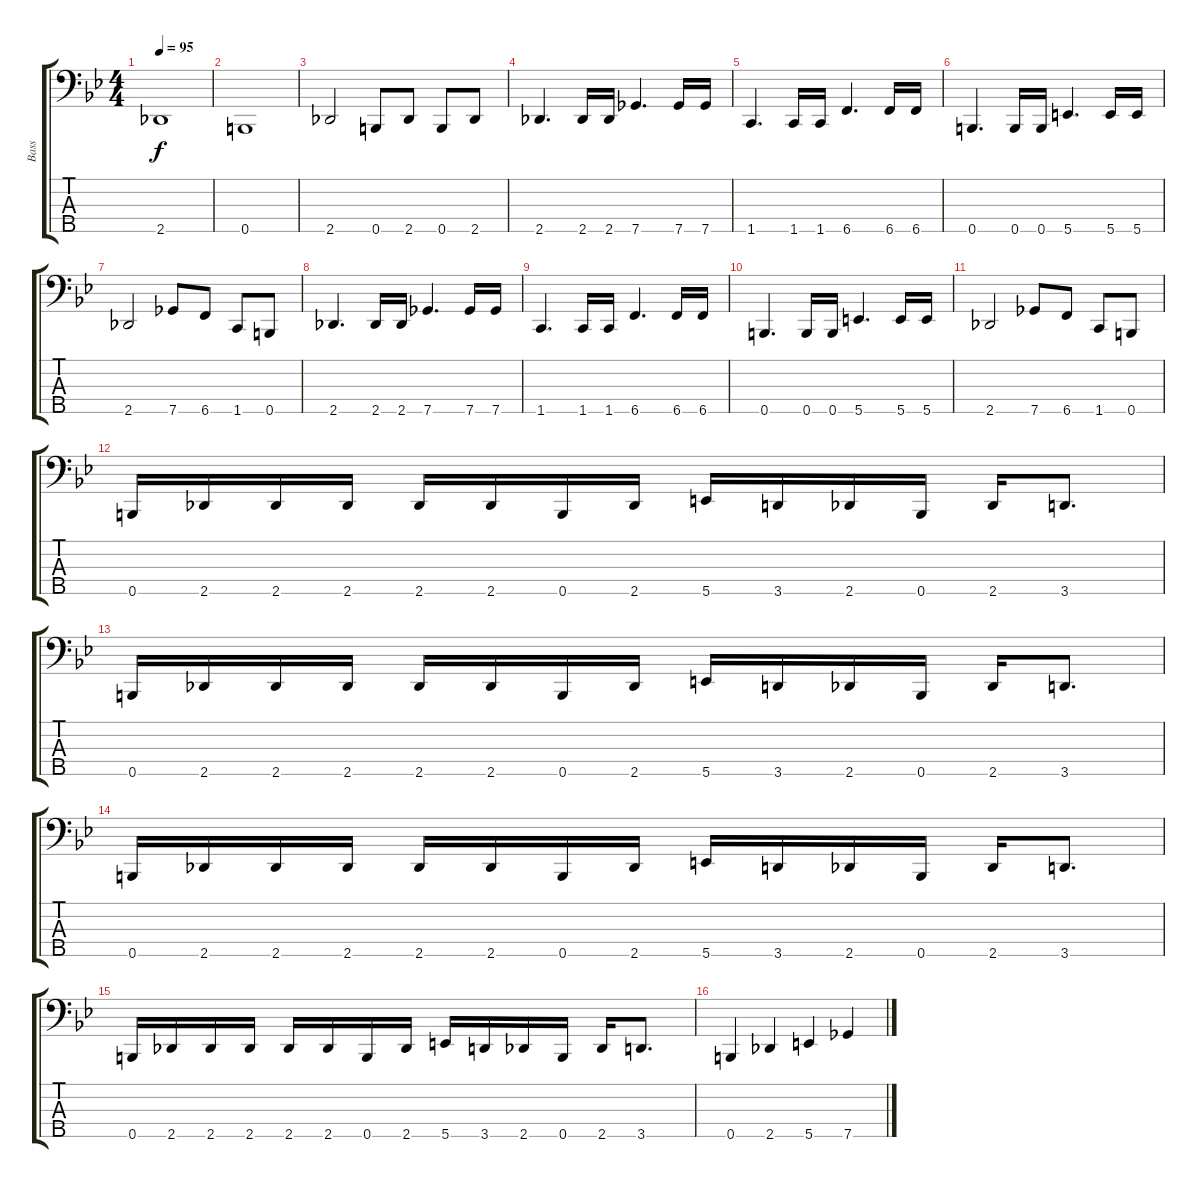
\track ("Bass" "Bass") {instrument electricbasspick}
\staff {score tabs}
\tuning (G2 D2 A1 E1 B0) {hide}
\ts (4 4)
\tempo 95
\clef f4
\ks gminor
2.5.1{dy f} |
0.5.1 |
2.5.2{volume 9} 0.5.8 2.5.8 0.5.8 2.5.8 |
2.5.4{d} 2.5.16 2.5.16 7.5.4{d} 7.5.16 7.5.16 |
1.5.4{d} 1.5.16 1.5.16 6.5.4{d} 6.5.16 6.5.16 |
0.5.4{d} 0.5.16 0.5.16 5.5.4{d} 5.5.16 5.5.16 |
2.5.2 7.5.8 6.5.8 1.5.8 0.5.8 |
2.5.4{d} 2.5.16 2.5.16 7.5.4{d} 7.5.16 7.5.16 |
1.5.4{d} 1.5.16 1.5.16 6.5.4{d} 6.5.16 6.5.16 |
0.5.4{d} 0.5.16 0.5.16 5.5.4{d} 5.5.16 5.5.16 |
2.5.2 7.5.8 6.5.8 1.5.8 0.5.8 |
0.5.16 2.5.16 2.5.16 2.5.16 2.5.16 2.5.16 0.5.16 2.5.16 5.5.16 3.5.16 2.5.16 0.5.16 2.5.16 3.5.8{d} |
0.5.16 2.5.16 2.5.16 2.5.16 2.5.16 2.5.16 0.5.16 2.5.16 5.5.16 3.5.16 2.5.16 0.5.16 2.5.16 3.5.8{d} |
0.5.16 2.5.16 2.5.16 2.5.16 2.5.16 2.5.16 0.5.16 2.5.16 5.5.16 3.5.16 2.5.16 0.5.16 2.5.16 3.5.8{d} |
0.5.16 2.5.16 2.5.16 2.5.16 2.5.16 2.5.16 0.5.16 2.5.16 5.5.16 3.5.16 2.5.16 0.5.16 2.5.16 3.5.8{d} |
0.5.4 2.5.4 5.5.4 7.5.4
